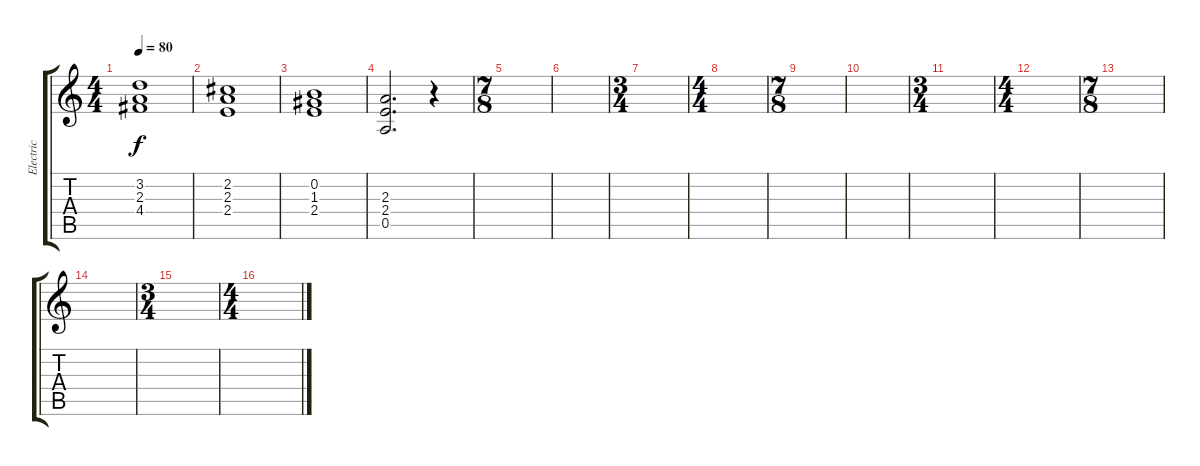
\track ("Electric" "Electric") {instrument overdrivenguitar}
\staff {score tabs}
\tuning (E4 B3 G3 D3 A2 E2) {hide}
\ts (4 4)
\tempo 80
\clef g2
\ks c
(3.2 2.3 4.4).1{dy f} |
(2.2 2.3 2.4).1 |
(0.2 1.3 2.4).1 |
(2.3 2.4 0.5).2{d} r.4 |
\ts (7 8)
|
|
\ts (3 4)
|
\ts (4 4)
|
\ts (7 8)
|
|
\ts (3 4)
|
\ts (4 4)
|
\ts (7 8)
|
|
\ts (3 4)
|
\ts (4 4)
